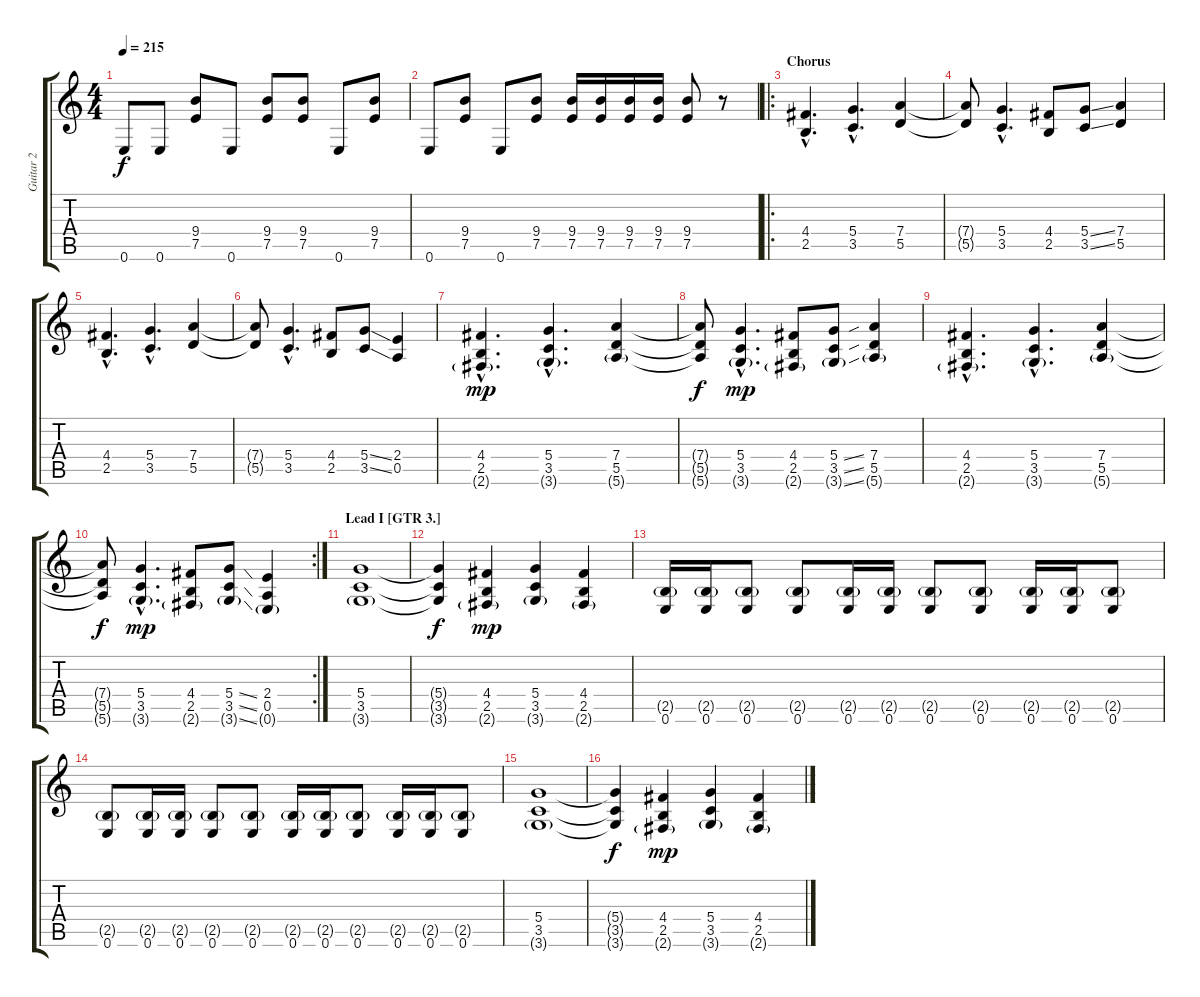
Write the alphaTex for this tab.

\track ("Guitar 2" "Guitar 2") {instrument overdrivenguitar}
\staff {score tabs}
\tuning (E4 B3 G3 D3 A2 E2) {hide}
\ts (4 4)
\tempo 215
\clef g2
\ks c
0.6.8{dy f} 0.6.8 (9.4 7.5).8 0.6.8 (9.4 7.5).8 (9.4 7.5).8 0.6.8 (9.4 7.5).8 |
0.6.8 (9.4 7.5).8 0.6.8 (9.4 7.5).8 (9.4 7.5).16 (9.4 7.5).16 (9.4 7.5).16 (9.4 7.5).16 (9.4 7.5).8 r.8 |
\ro
\section ("" "Chorus")
(4.4{hac} 2.5{hac}).4{d} (5.4{hac} 3.5{hac}).4{d} (7.4 5.5).4 |
(7.4{t} 5.5{t}).8 (5.4{hac} 3.5{hac}).4{d} (4.4 2.5).8 (5.4{ss} 3.5{ss}).8 (7.4 5.5).4 |
(4.4{hac} 2.5{hac}).4{d} (5.4{hac} 3.5{hac}).4{d} (7.4 5.5).4 |
(7.4{t} 5.5{t}).8 (5.4{hac} 3.5{hac}).4{d} (4.4 2.5).8 (5.4{ss} 3.5{ss}).8 (2.4 0.5).4 |
(4.4{hac} 2.5{hac} 2.6{g hac}).4{d dy mp} (5.4{hac} 3.5{hac} 3.6{g hac}).4{d} (7.4 5.5 5.6{g}).4 |
(7.4{t} 5.5{t} 5.6{t}).8{dy f} (5.4{hac} 3.5{hac} 3.6{g hac}).4{d dy mp} (4.4 2.5 2.6{g}).8 (5.4{ss} 3.5{ss} 3.6{ss g}).8 (7.4 5.5 5.6{g}).4 |
(4.4{hac} 2.5{hac} 2.6{g hac}).4{d} (5.4{hac} 3.5{hac} 3.6{g hac}).4{d} (7.4 5.5 5.6{g}).4 |
\rc 2
(7.4{t} 5.5{t} 5.6{t}).8{dy f} (5.4{hac} 3.5{hac} 3.6{g hac}).4{d dy mp} (4.4 2.5 2.6{g}).8 (5.4{ss} 3.5{ss} 3.6{ss g}).8 (2.4 0.5 0.6{g}).4 |
\section ("" "Lead I [GTR 3.]")
(5.4 3.5 3.6{g}).1 |
(5.4{t} 3.5{t} 3.6{t}).4{dy f} (4.4 2.5 2.6{g}).4{dy mp} (5.4 3.5 3.6{g}).4 (4.4 2.5 2.6{g}).4 |
(2.5{g} 0.6).16 (2.5{g} 0.6).16 (2.5{g} 0.6).8 (2.5{g} 0.6).8 (2.5{g} 0.6).16 (2.5{g} 0.6).16 (2.5{g} 0.6).8 (2.5{g} 0.6).8 (2.5{g} 0.6).16 (2.5{g} 0.6).16 (2.5{g} 0.6).8 |
(2.5{g} 0.6).8 (2.5{g} 0.6).16 (2.5{g} 0.6).16 (2.5{g} 0.6).8 (2.5{g} 0.6).8 (2.5{g} 0.6).16 (2.5{g} 0.6).16 (2.5{g} 0.6).8 (2.5{g} 0.6).16 (2.5{g} 0.6).16 (2.5{g} 0.6).8 |
(5.4 3.5 3.6{g}).1 |
(5.4{t} 3.5{t} 3.6{t}).4{dy f} (4.4 2.5 2.6{g}).4{dy mp} (5.4 3.5 3.6{g}).4 (4.4 2.5 2.6{g}).4
